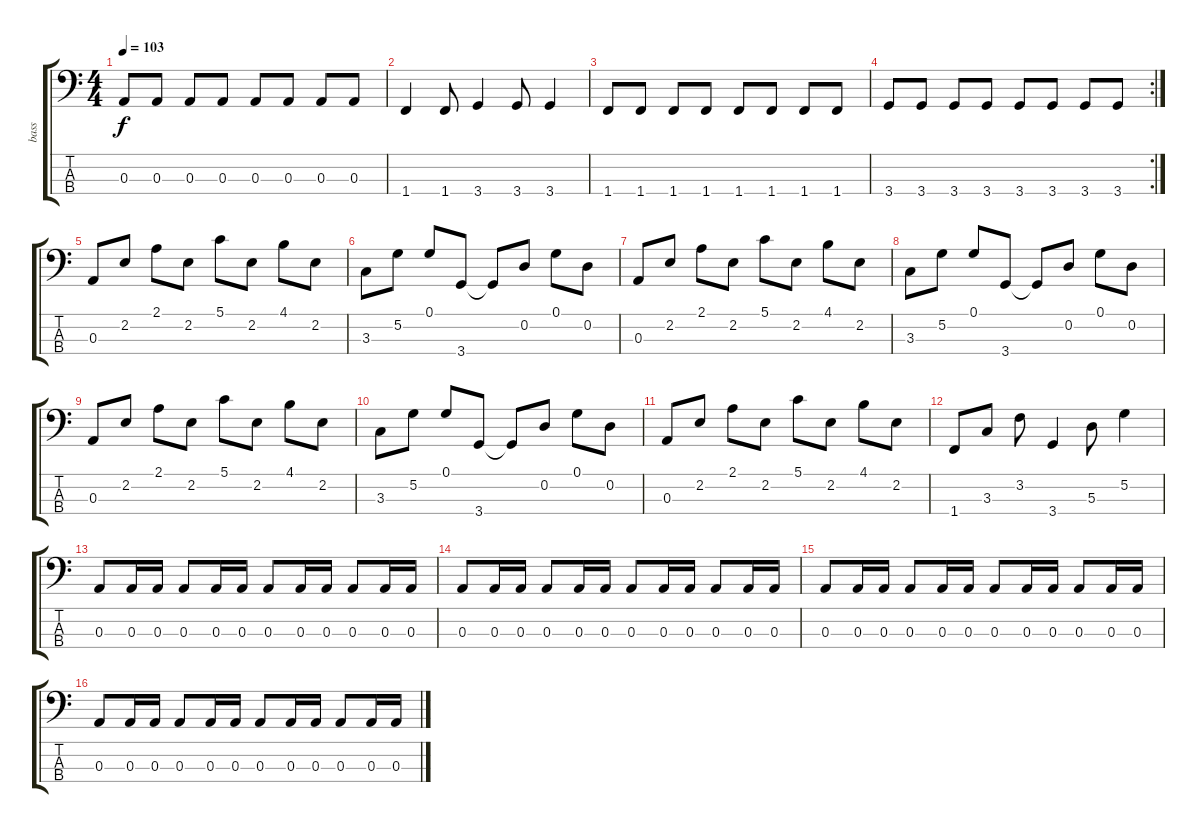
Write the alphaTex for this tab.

\track ("bass" "bass") {instrument electricbassfinger}
\staff {score tabs}
\tuning (G2 D2 A1 E1) {hide}
\ts (4 4)
\tempo 103
\clef f4
\ks c
0.3.8{dy f} 0.3.8 0.3.8 0.3.8 0.3.8 0.3.8 0.3.8 0.3.8 |
1.4.4 1.4.8 3.4.4 3.4.8 3.4.4 |
1.4.8 1.4.8 1.4.8 1.4.8 1.4.8 1.4.8 1.4.8 1.4.8 |
\rc 2
3.4.8 3.4.8 3.4.8 3.4.8 3.4.8 3.4.8 3.4.8 3.4.8 |
0.3.8 2.2.8 2.1.8 2.2.8 5.1.8 2.2.8 4.1.8 2.2.8 |
3.3.8 5.2.8 0.1.8 3.4.8 3.4{t}.8 0.2.8 0.1.8 0.2.8 |
0.3.8 2.2.8 2.1.8 2.2.8 5.1.8 2.2.8 4.1.8 2.2.8 |
3.3.8 5.2.8 0.1.8 3.4.8 3.4{t}.8 0.2.8 0.1.8 0.2.8 |
0.3.8 2.2.8 2.1.8 2.2.8 5.1.8 2.2.8 4.1.8 2.2.8 |
3.3.8 5.2.8 0.1.8 3.4.8 3.4{t}.8 0.2.8 0.1.8 0.2.8 |
0.3.8 2.2.8 2.1.8 2.2.8 5.1.8 2.2.8 4.1.8 2.2.8 |
1.4.8 3.3.8 3.2.8 3.4.4 5.3.8 5.2.4 |
0.3.8 0.3.16 0.3.16 0.3.8 0.3.16 0.3.16 0.3.8 0.3.16 0.3.16 0.3.8 0.3.16 0.3.16 |
0.3.8 0.3.16 0.3.16 0.3.8 0.3.16 0.3.16 0.3.8 0.3.16 0.3.16 0.3.8 0.3.16 0.3.16 |
0.3.8 0.3.16 0.3.16 0.3.8 0.3.16 0.3.16 0.3.8 0.3.16 0.3.16 0.3.8 0.3.16 0.3.16 |
0.3.8 0.3.16 0.3.16 0.3.8 0.3.16 0.3.16 0.3.8 0.3.16 0.3.16 0.3.8 0.3.16 0.3.16
